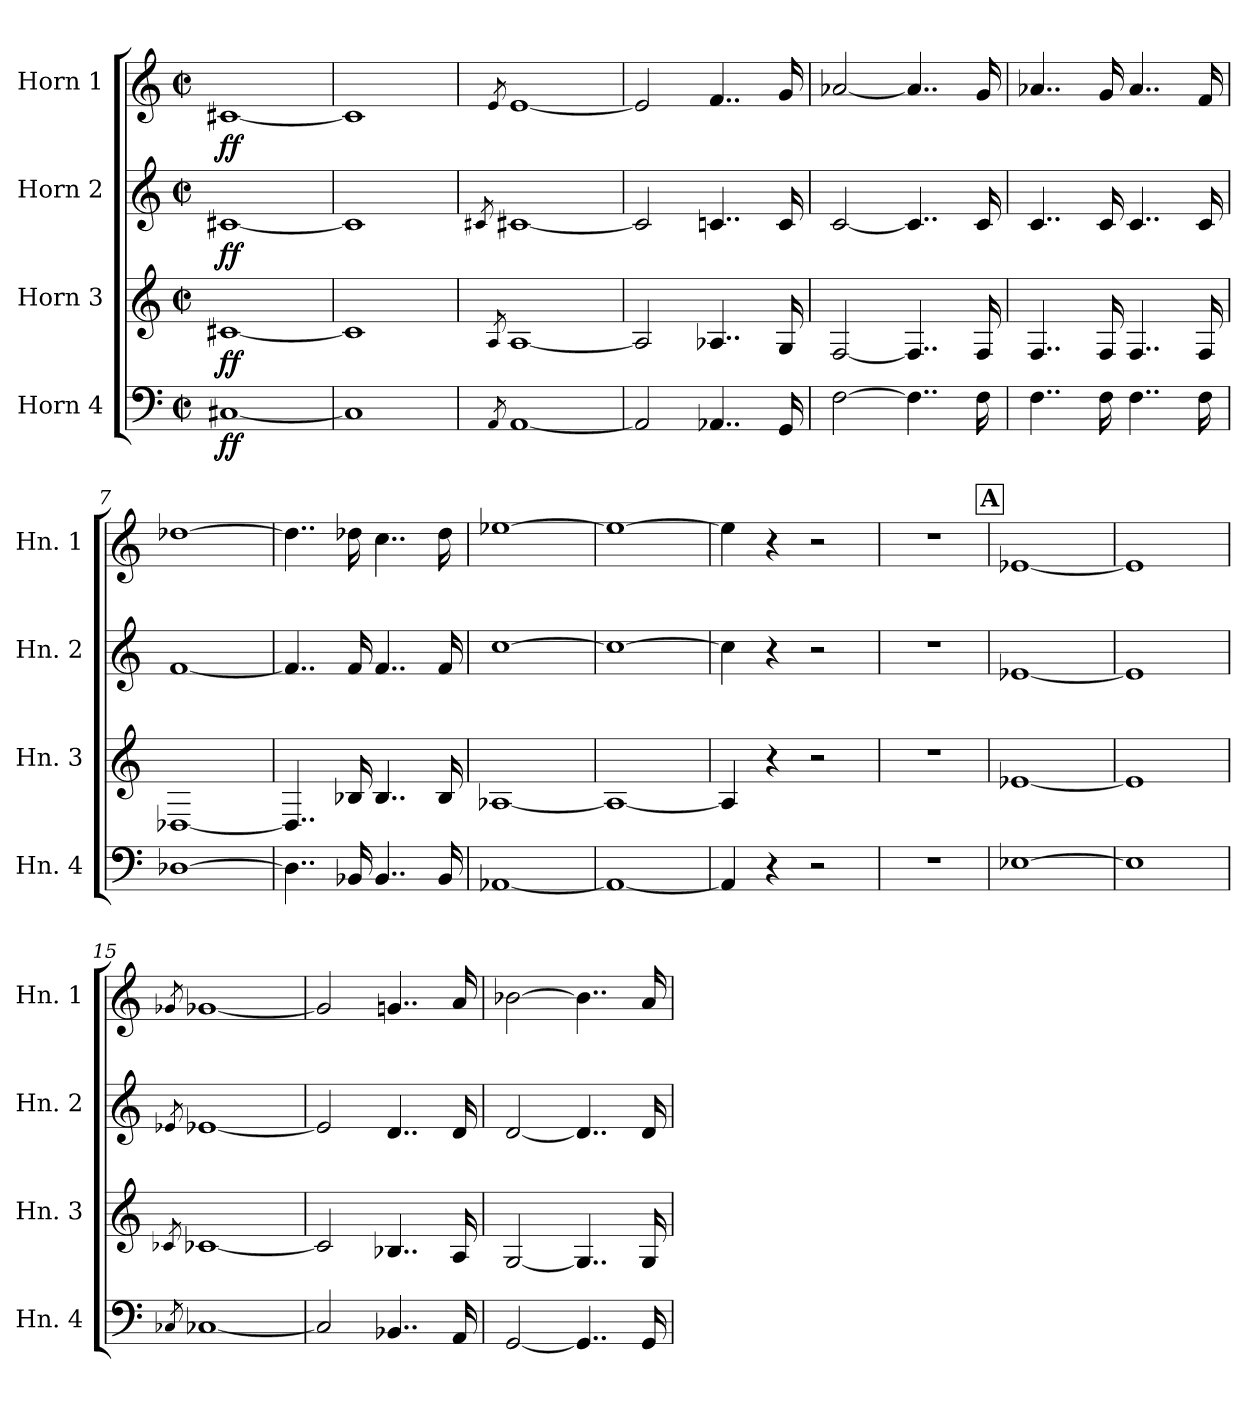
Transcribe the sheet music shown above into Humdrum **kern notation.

**kern	**dynam	**kern	**dynam	**kern	**dynam	**kern	**dynam
*part4	*part4	*part3	*part3	*part2	*part2	*part1	*part1
*staff4	*staff4	*staff3	*staff3	*staff2	*staff2	*staff1	*staff1
*I"Horn  4	*	*I"Horn 3	*	*I"Horn 2	*	*I"Horn 1	*
*I'Hn. 4	*	*I'Hn. 3	*	*I'Hn. 2	*	*I'Hn. 1	*
*clefF4	*	*clefG2	*	*clefG2	*	*clefG2	*
*ITrd4c7	*	*ITrd4c7	*	*ITrd4c7	*	*ITrd4c7	*
*k[b-]	*	*k[b-]	*	*k[b-]	*	*k[b-]	*
*M2/2	*	*M2/2	*	*M2/2	*	*M2/2	*
*met(c|)	*	*met(c|)	*	*met(c|)	*	*met(c|)	*
*MM180	*	*MM180	*	*MM180	*	*MM180	*
=1	=1	=1	=1	=1	=1	=1	=1
!	!LO:DY:b	!	!LO:DY:b	!	!LO:DY:b	!	!LO:DY:b
[1FF#X	ff	[1F#X	ff	[1F#X	ff	[1F#X	ff
=2	=2	=2	=2	=2	=2	=2	=2
1FF#]	.	1F#]	.	1F#]	.	1F#]	.
=3	=3	=3	=3	=3	=3	=3	=3
8qDD/	.	8qD/	.	8qF#X/	.	8qA/	.
[1DD	.	[1D	.	[1F#	.	[1A	.
=4	=4	=4	=4	=4	=4	=4	=4
2DD/]	.	2D/]	.	2F#/]	.	2A/]	.
4..DD-X/	.	4..D-X/	.	4..Fn/	.	4..B-/	.
16CC/	.	16C/	.	16F/	.	16c/	.
=5	=5	=5	=5	=5	=5	=5	=5
[2BB-\	.	[2BB-/	.	[2F/	.	[2d-X/	.
4..BB-\]	.	4..BB-/]	.	4..F/]	.	4..d-/]	.
16BB-\	.	16BB-/	.	16F/	.	16c/	.
=6	=6	=6	=6	=6	=6	=6	=6
4..BB-\	.	4..BB-/	.	4..F/	.	4..d-X/	.
16BB-\	.	16BB-/	.	16F/	.	16c/	.
4..BB-\	.	4..BB-/	.	4..F/	.	4..d-/	.
16BB-\	.	16BB-/	.	16F/	.	16B-/	.
!!LO:LB:g=z
=7	=7	=7	=7	=7	=7	=7	=7
[1GG-X	.	[1GG-X	.	[1B-	.	[1g-X	.
=8	=8	=8	=8	=8	=8	=8	=8
4..GG-\]	.	4..GG-/]	.	4..B-/]	.	4..g-\]	.
16EE-X/	.	16E-X/	.	16B-/	.	16g-X\	.
4..EE-/	.	4..E-/	.	4..B-/	.	4..f\	.
16EE-/	.	16E-/	.	16B-/	.	16g-\	.
=9	=9	=9	=9	=9	=9	=9	=9
[1DD-X	.	[1D-X	.	[1f	.	[1a-X	.
=10	=10	=10	=10	=10	=10	=10	=10
1DD-_	.	1D-_	.	1f_	.	1a-_	.
=11	=11	=11	=11	=11	=11	=11	=11
4DD-/]	.	4D-/]	.	4f\]	.	4a-\]	.
4r	.	4r	.	4r	.	4r	.
2r	.	2r	.	2r	.	2r	.
=12	=12	=12	=12	=12	=12	=12	=12
1r	.	1r	.	1r	.	1r	.
!!LO:LB:g=z
!!LO:REH:place=s1:a:B:fs=14:t=A
=13	=13	=13	=13	=13	=13	=13	=13
[1AA-X	.	[1A-X	.	[1A-X	.	[1A-X	.
=14	=14	=14	=14	=14	=14	=14	=14
1AA-]	.	1A-]	.	1A-]	.	1A-]	.
=15	=15	=15	=15	=15	=15	=15	=15
8qFF-X/	.	8qF-X/	.	8qA-X/	.	8qc-X/	.
[1FF-	.	[1F-	.	[1A-	.	[1c-	.
=16	=16	=16	=16	=16	=16	=16	=16
2FF-/]	.	2F-/]	.	2A-/]	.	2c-/]	.
4..EE-X/	.	4..E-X/	.	4..G/	.	4..cn/	.
16DD/	.	16D/	.	16G/	.	16d/	.
=17	=17	=17	=17	=17	=17	=17	=17
[2CC/	.	[2C/	.	[2G/	.	[2e-X\	.
4..CC/]	.	4..C/]	.	4..G/]	.	4..e-\]	.
16CC/	.	16C/	.	16G/	.	16d/	.
=	=	=	=	=	=	=	=
*-	*-	*-	*-	*-	*-	*-	*-
